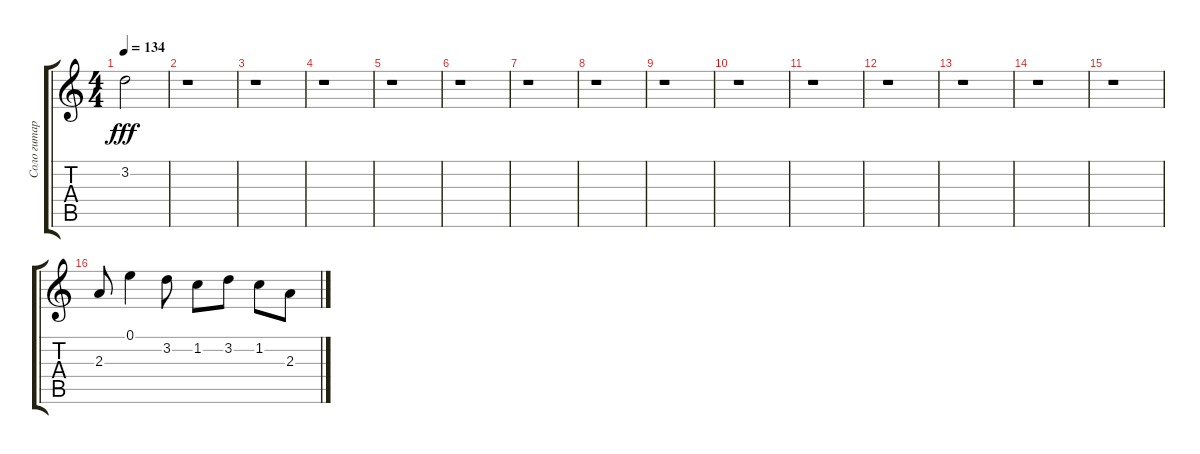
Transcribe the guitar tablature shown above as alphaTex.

\track ("Соло гитара" "Соло гитар") {instrument overdrivenguitar}
\staff {score tabs}
\tuning (E4 B3 G3 D3 A2 E2) {hide}
\ts (4 4)
\tempo 134
\clef g2
\ks c
3.2.2{dy fff} |
r.1 |
r.1 |
r.1 |
r.1 |
r.1 |
r.1 |
r.1 |
r.1 |
r.1 |
r.1 |
r.1 |
r.1 |
r.1 |
r.1 |
2.3.8 0.1.4 3.2.8 1.2.8 3.2.8 1.2.8 2.3.8
